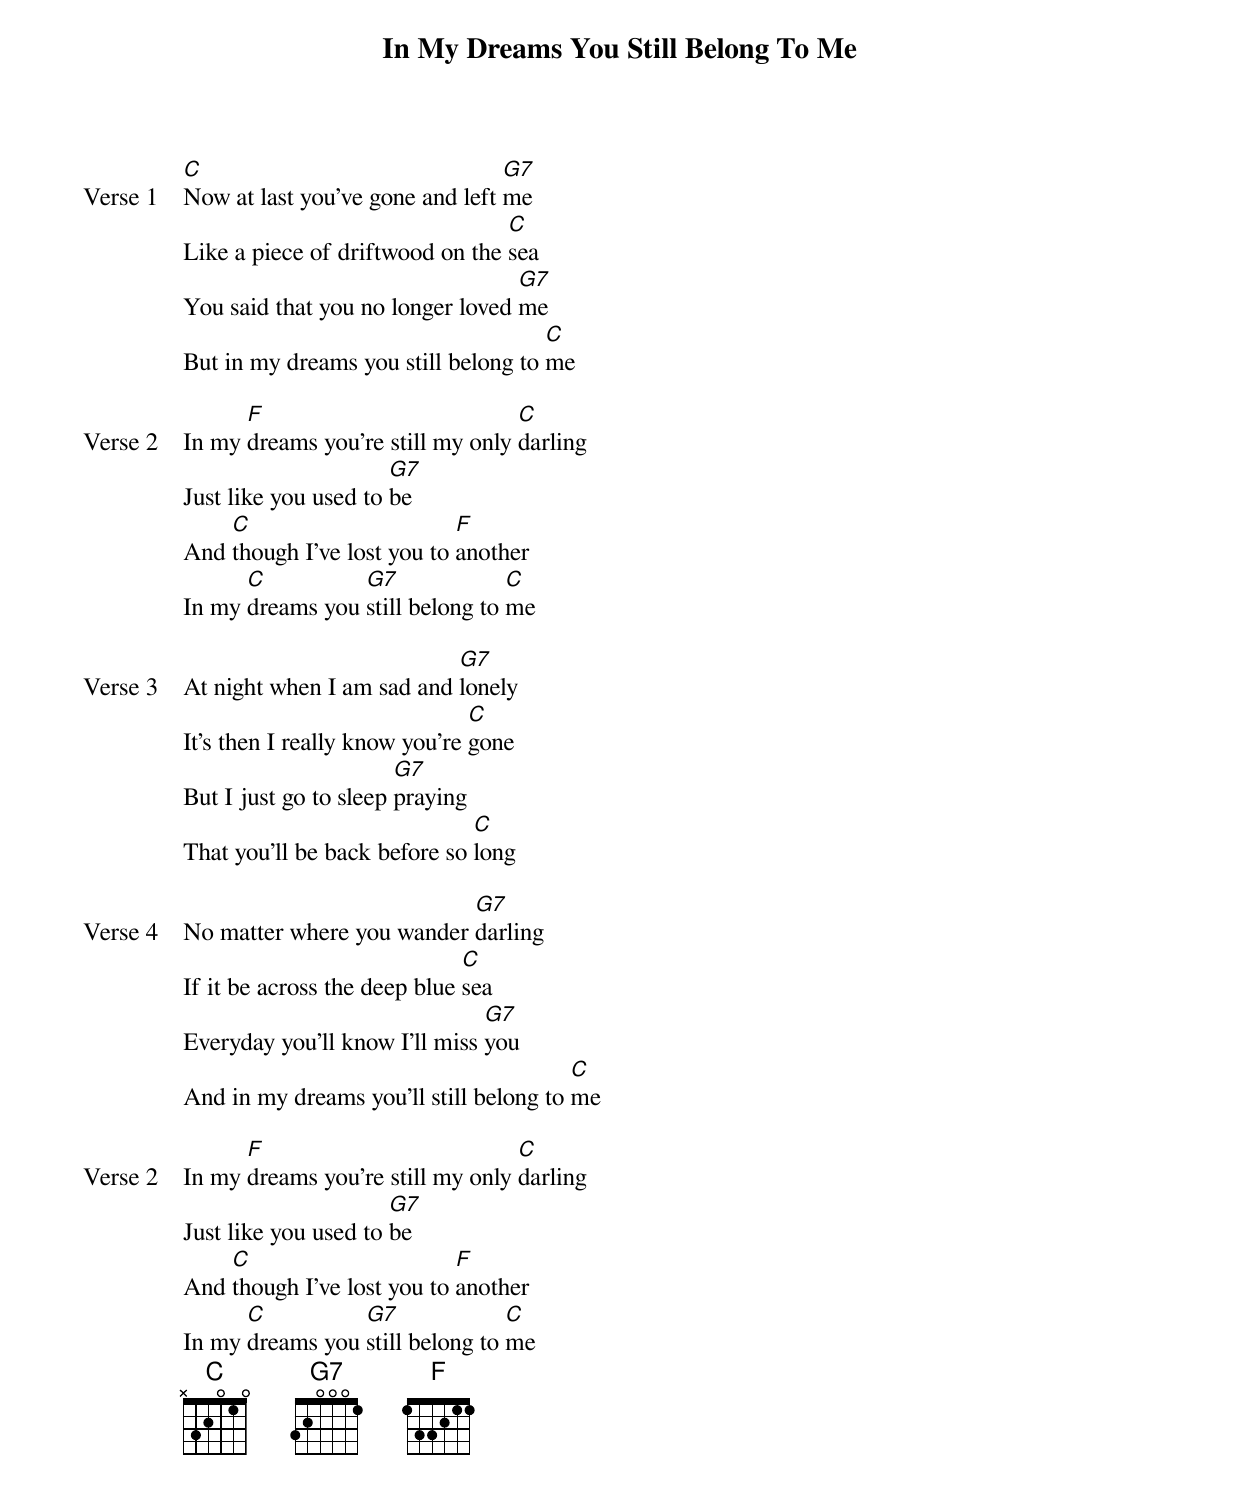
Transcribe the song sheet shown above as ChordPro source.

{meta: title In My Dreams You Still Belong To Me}
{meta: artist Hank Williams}
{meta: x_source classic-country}
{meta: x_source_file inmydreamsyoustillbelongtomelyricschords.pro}
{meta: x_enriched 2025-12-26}

{start_of_verse: Verse 1}
[C]Now at last you've gone and left [G7]me
Like a piece of driftwood on the [C]sea
You said that you no longer loved [G7]me
But in my dreams you still belong to [C]me
{end_of_verse}

{start_of_verse: Verse 2}
In my [F]dreams you're still my only [C]darling
Just like you used to [G7]be
And [C]though I've lost you to [F]another
In my [C]dreams you [G7]still belong to [C]me
{end_of_verse}

{start_of_verse: Verse 3}
At night when I am sad and [G7]lonely
It's then I really know you're [C]gone
But I just go to sleep [G7]praying
That you'll be back before so [C]long
{end_of_verse}

{start_of_verse: Verse 4}
No matter where you wander [G7]darling
If it be across the deep blue [C]sea
Everyday you'll know I'll miss [G7]you
And in my dreams you'll still belong to [C]me
{end_of_verse}

{start_of_verse: Verse 2}
In my [F]dreams you're still my only [C]darling
Just like you used to [G7]be
And [C]though I've lost you to [F]another
In my [C]dreams you [G7]still belong to [C]me
{end_of_verse}
